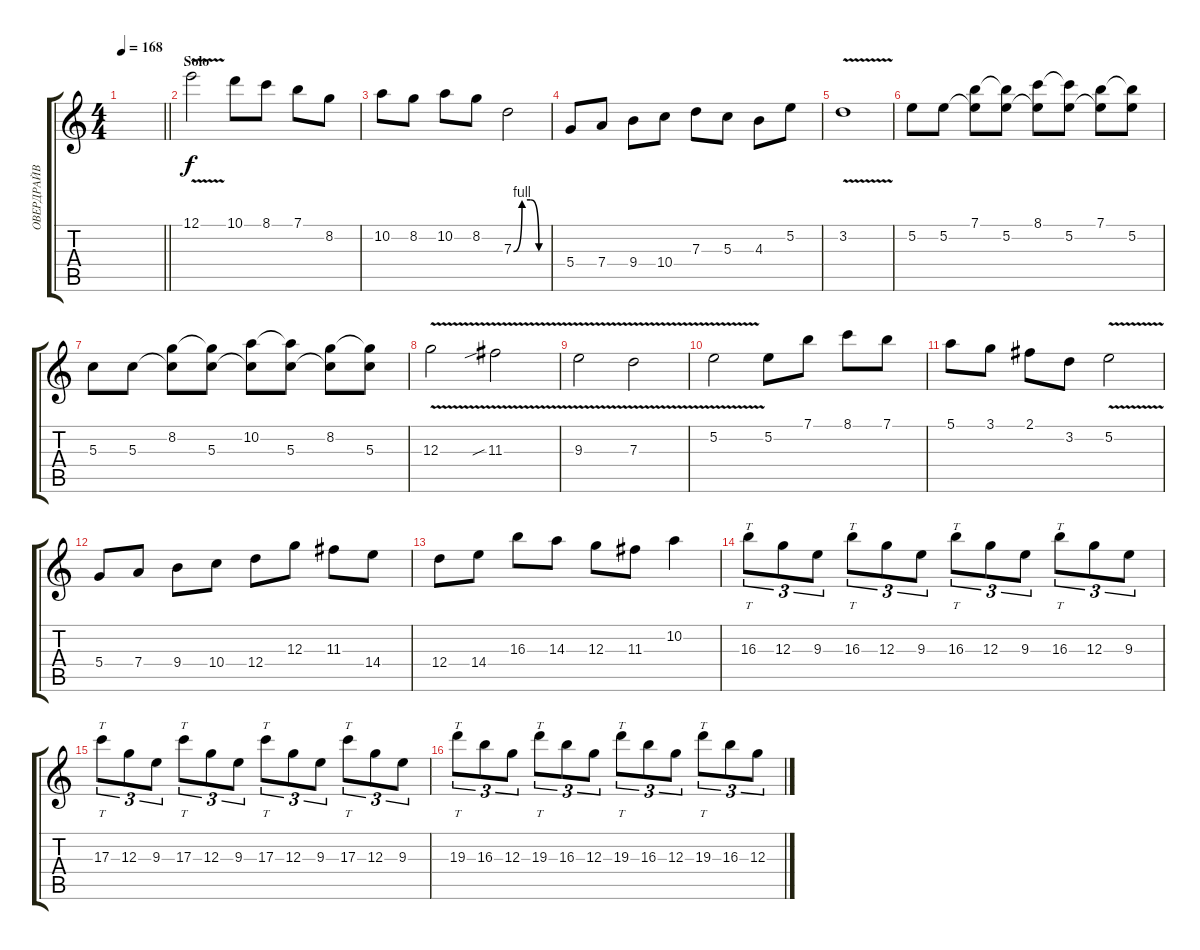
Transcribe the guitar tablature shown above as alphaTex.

\track ("ОВЕРДРАЙВ" "ОВЕРДРАЙВ") {instrument overdrivenguitar}
\staff {score tabs}
\tuning (E4 B3 G3 D3 A2 D2) {hide}
\ts (4 4)
\tempo 168
\clef g2
\barLineRight lightlight
\ks c
|
\section ("" "Solo")
12.1{v}.2 10.1.8 8.1.8 7.1.8 8.2.8 |
10.2.8 8.2.8 10.2.8 8.2.8 7.3{be (custom 0 0 15 4 30 4 45 0 60 0)}.2 |
5.4.8 7.4.8 9.4.8 10.4.8 7.3.8 5.3.8 4.3.8 5.2.8 |
3.2{v}.1 |
5.2.8 5.2.8 (7.1 5.2{t}).8 (7.1{t} 5.2).8 (8.1 5.2{t}).8 (8.1{t} 5.2).8 (7.1 5.2{t}).8 (7.1{t} 5.2).8 |
5.3.8 5.3.8 (8.2 5.3{t}).8 (8.2{t} 5.3).8 (10.2 5.3{t}).8 (10.2{t} 5.3).8 (8.2 5.3{t}).8 (8.2{t} 5.3).8 |
12.3{v}.2 11.3{v sib}.2 |
9.3{v}.2 7.3{v}.2 |
5.2{v}.2 5.2.8 7.1.8 8.1.8 7.1.8 |
5.1.8 3.1.8 2.1.8 3.2.8 5.2{v}.2 |
5.4.8 7.4.8 9.4.8 10.4.8 12.4.8 12.3.8 11.3.8 14.4.8 |
12.4.8 14.4.8 16.3.8 14.3.8 12.3.8 11.3.8 10.2.4 |
16.3.8{tt tu (3 2)} 12.3.8{tu (3 2)} 9.3.8{tu (3 2)} 16.3.8{tt tu (3 2)} 12.3.8{tu (3 2)} 9.3.8{tu (3 2)} 16.3.8{tt tu (3 2)} 12.3.8{tu (3 2)} 9.3.8{tu (3 2)} 16.3.8{tt tu (3 2)} 12.3.8{tu (3 2)} 9.3.8{tu (3 2)} |
17.3.8{tt tu (3 2)} 12.3.8{tu (3 2)} 9.3.8{tu (3 2)} 17.3.8{tt tu (3 2)} 12.3.8{tu (3 2)} 9.3.8{tu (3 2)} 17.3.8{tt tu (3 2)} 12.3.8{tu (3 2)} 9.3.8{tu (3 2)} 17.3.8{tt tu (3 2)} 12.3.8{tu (3 2)} 9.3.8{tu (3 2)} |
19.3.8{tt tu (3 2)} 16.3.8{tu (3 2)} 12.3.8{tu (3 2)} 19.3.8{tt tu (3 2)} 16.3.8{tu (3 2)} 12.3.8{tu (3 2)} 19.3.8{tt tu (3 2)} 16.3.8{tu (3 2)} 12.3.8{tu (3 2)} 19.3.8{tt tu (3 2)} 16.3.8{tu (3 2)} 12.3.8{tu (3 2)}
